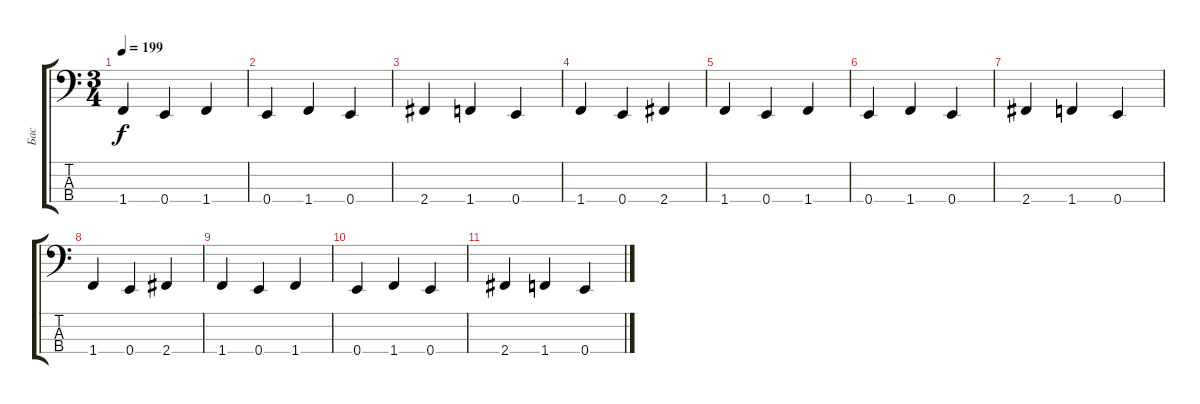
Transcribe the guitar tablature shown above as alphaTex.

\track ("Бас" "Бас") {instrument electricbasspick}
\staff {score tabs}
\tuning (G2 D2 A1 E1) {hide}
\ts (3 4)
\tempo 199
\clef f4
\ks c
1.4.4{dy f} 0.4.4 1.4.4 |
0.4.4 1.4.4 0.4.4 |
2.4.4 1.4.4 0.4.4 |
1.4.4 0.4.4 2.4.4 |
1.4.4 0.4.4 1.4.4 |
0.4.4 1.4.4 0.4.4 |
2.4.4 1.4.4 0.4.4 |
1.4.4 0.4.4 2.4.4 |
1.4.4 0.4.4 1.4.4 |
0.4.4 1.4.4 0.4.4 |
2.4.4 1.4.4 0.4.4
